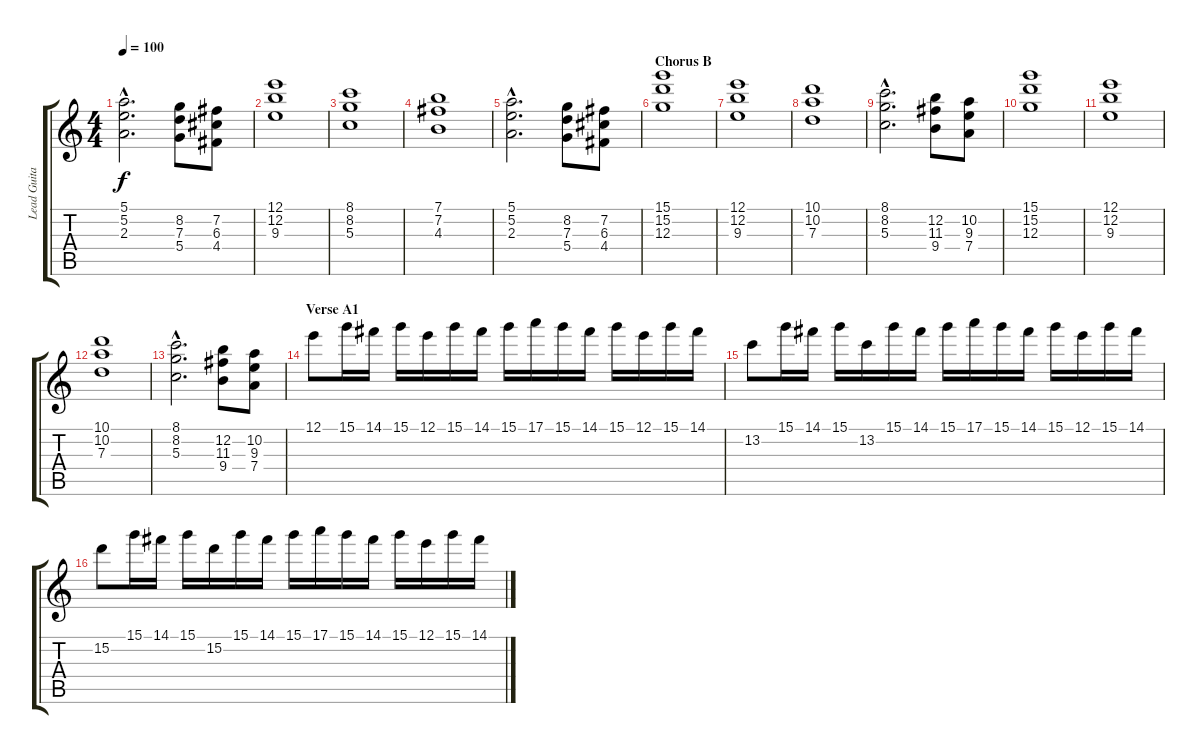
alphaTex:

\track ("Lead Guitar" "Lead Guita") {instrument distortionguitar}
\staff {score tabs}
\tuning (E4 B3 G3 D3 A2 E2) {hide}
\ts (4 4)
\tempo 100
\clef g2
\ks c
(5.1{hac} 5.2{hac} 2.3{hac}).2{d dy f} (8.2 7.3 5.4).8 (7.2 6.3 4.4).8 |
(12.1 12.2 9.3).1 |
(8.1 8.2 5.3).1 |
(7.1 7.2 4.3).1 |
(5.1{hac} 5.2{hac} 2.3{hac}).2{d} (8.2 7.3 5.4).8 (7.2 6.3 4.4).8 |
\section ("" "Chorus B")
(15.1 15.2 12.3).1 |
(12.1 12.2 9.3).1 |
(10.1 10.2 7.3).1 |
(8.1{hac} 8.2{hac} 5.3{hac}).2{d} (12.2 11.3 9.4).8 (10.2 9.3 7.4).8 |
(15.1 15.2 12.3).1 |
(12.1 12.2 9.3).1 |
(10.1 10.2 7.3).1 |
(8.1{hac} 8.2{hac} 5.3{hac}).2{d} (12.2 11.3 9.4).8 (10.2 9.3 7.4).8 |
\section ("" "Verse A1")
12.1.8 15.1.16 14.1.16 15.1.16 12.1.16 15.1.16 14.1.16 15.1.16 17.1.16 15.1.16 14.1.16 15.1.16 12.1.16 15.1.16 14.1.16 |
13.2.8 15.1.16 14.1.16 15.1.16 13.2.16 15.1.16 14.1.16 15.1.16 17.1.16 15.1.16 14.1.16 15.1.16 12.1.16 15.1.16 14.1.16 |
15.2.8 15.1.16 14.1.16 15.1.16 15.2.16 15.1.16 14.1.16 15.1.16 17.1.16 15.1.16 14.1.16 15.1.16 12.1.16 15.1.16 14.1.16
